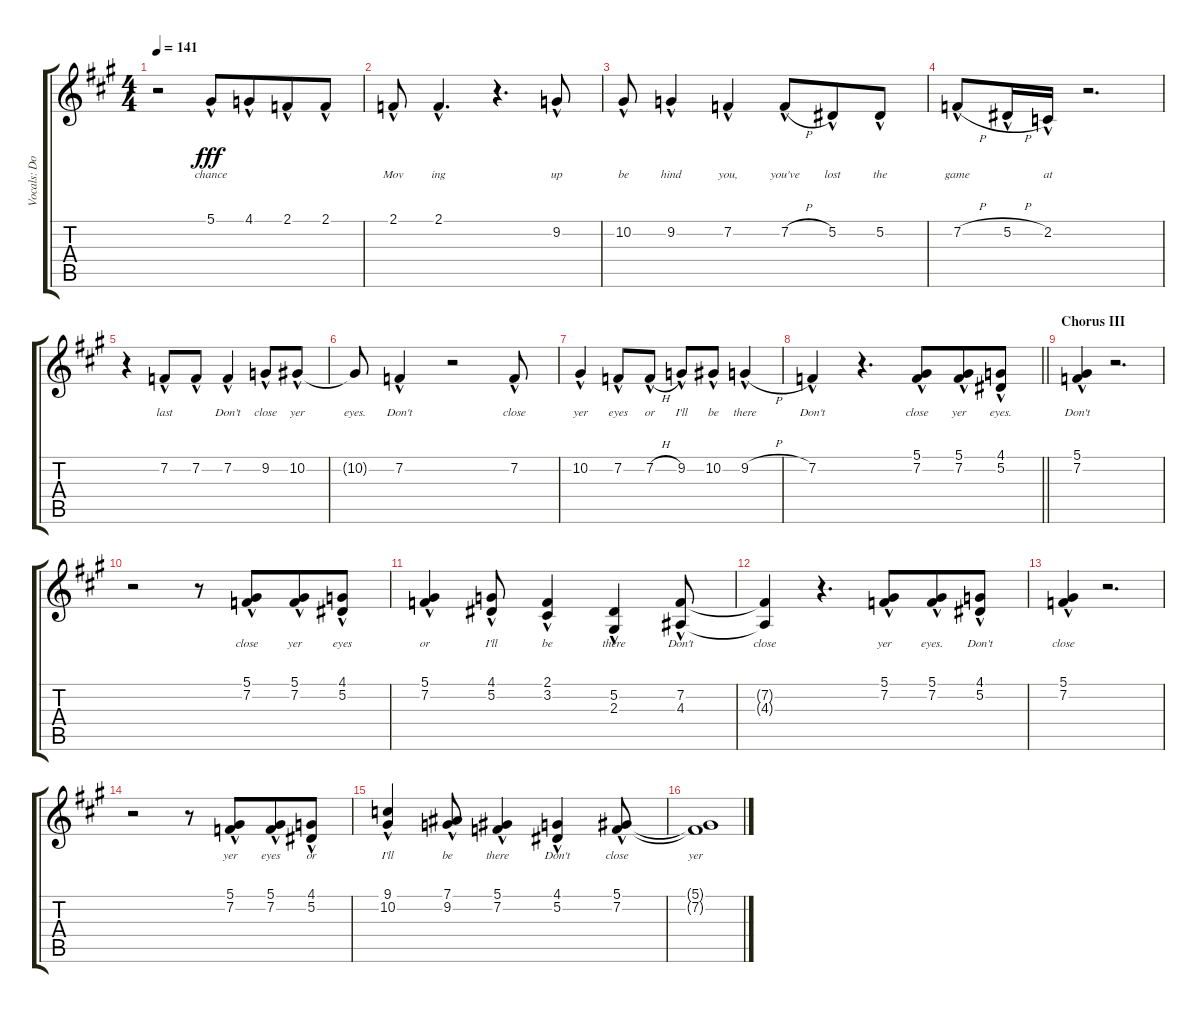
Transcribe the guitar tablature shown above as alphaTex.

\track ("Vocals: Don" "Vocals: Do") {instrument lead2sawtooth}
\staff {score tabs}
\tuning (Eb4 Bb3 Gb3 Db3 Ab2 Eb2) {hide}
\ts (4 4)
\tempo 141
\clef g2
\ks a
r.2{dy fff} 5.1{hac}.8{lyrics (0 "chance") lyrics (1 "") lyrics (2 "") lyrics (3 "") lyrics (4 "")} 4.1{hac}.8{lyrics (0 "") lyrics (1 "") lyrics (2 "") lyrics (3 "") lyrics (4 "") beam merge} 2.1{hac}.8{lyrics (0 "") lyrics (1 "") lyrics (2 "") lyrics (3 "") lyrics (4 "")} 2.1{hac}.8{lyrics (0 "") lyrics (1 "") lyrics (2 "") lyrics (3 "") lyrics (4 "")} |
2.1{hac}.8{lyrics (0 "Mov") lyrics (1 "") lyrics (2 "") lyrics (3 "") lyrics (4 "")} 2.1{hac}.4{d lyrics (0 "ing") lyrics (1 "") lyrics (2 "") lyrics (3 "") lyrics (4 "")} r.4{d} 9.2{hac}.8{lyrics (0 "up") lyrics (1 "") lyrics (2 "") lyrics (3 "") lyrics (4 "")} |
10.2{hac}.8{lyrics (0 "be") lyrics (1 "") lyrics (2 "") lyrics (3 "") lyrics (4 "")} 9.2{hac}.4{lyrics (0 "hind") lyrics (1 "") lyrics (2 "") lyrics (3 "") lyrics (4 "")} 7.2{hac}.4{lyrics (0 "you,") lyrics (1 "") lyrics (2 "") lyrics (3 "") lyrics (4 "")} 7.2{h hac}.8{lyrics (0 "you've") lyrics (1 "") lyrics (2 "") lyrics (3 "") lyrics (4 "") beam merge} 5.2{hac}.8{lyrics (0 "lost") lyrics (1 "") lyrics (2 "") lyrics (3 "") lyrics (4 "")} 5.2{hac}.8{lyrics (0 "the") lyrics (1 "") lyrics (2 "") lyrics (3 "") lyrics (4 "")} |
7.2{h hac}.8{lyrics (0 "game") lyrics (1 "") lyrics (2 "") lyrics (3 "") lyrics (4 "")} 5.2{h hac}.16{lyrics (0 "") lyrics (1 "") lyrics (2 "") lyrics (3 "") lyrics (4 "")} 2.2{hac}.16{lyrics (0 "at") lyrics (1 "") lyrics (2 "") lyrics (3 "") lyrics (4 "")} r.2{d} |
r.4 7.2{hac}.8{lyrics (0 "last") lyrics (1 "") lyrics (2 "") lyrics (3 "") lyrics (4 "")} 7.2{hac}.8{lyrics (0 "") lyrics (1 "") lyrics (2 "") lyrics (3 "") lyrics (4 "")} 7.2{hac}.4{lyrics (0 "Don't") lyrics (1 "") lyrics (2 "") lyrics (3 "") lyrics (4 "")} 9.2{hac}.8{lyrics (0 "close") lyrics (1 "") lyrics (2 "") lyrics (3 "") lyrics (4 "")} 10.2{hac}.8{lyrics (0 "yer") lyrics (1 "") lyrics (2 "") lyrics (3 "") lyrics (4 "")} |
10.2{t}.8{lyrics (0 "eyes.") lyrics (1 "") lyrics (2 "") lyrics (3 "") lyrics (4 "")} 7.2{hac}.4{lyrics (0 "Don't") lyrics (1 "") lyrics (2 "") lyrics (3 "") lyrics (4 "")} r.2 7.2{hac}.8{lyrics (0 "close") lyrics (1 "") lyrics (2 "") lyrics (3 "") lyrics (4 "")} |
10.2{hac}.4{lyrics (0 "yer") lyrics (1 "") lyrics (2 "") lyrics (3 "") lyrics (4 "") beam merge} 7.2{hac}.8{lyrics (0 "eyes") lyrics (1 "") lyrics (2 "") lyrics (3 "") lyrics (4 "")} 7.2{h hac}.8{lyrics (0 "or") lyrics (1 "") lyrics (2 "") lyrics (3 "") lyrics (4 "")} 9.2{hac}.8{lyrics (0 "I'll") lyrics (1 "") lyrics (2 "") lyrics (3 "") lyrics (4 "")} 10.2{hac}.8{lyrics (0 "be") lyrics (1 "") lyrics (2 "") lyrics (3 "") lyrics (4 "")} 9.2{h hac}.4{lyrics (0 "there") lyrics (1 "") lyrics (2 "") lyrics (3 "") lyrics (4 "")} |
\barLineRight lightlight
7.2{hac}.4{lyrics (0 "Don't") lyrics (1 "") lyrics (2 "") lyrics (3 "") lyrics (4 "")} r.4{d} (5.1{hac} 7.2{hac}).8{lyrics (0 "close") lyrics (1 "") lyrics (2 "") lyrics (3 "") lyrics (4 "") beam merge} (5.1{hac} 7.2{hac}).8{lyrics (0 "yer") lyrics (1 "") lyrics (2 "") lyrics (3 "") lyrics (4 "")} (4.1{hac} 5.2{hac}).8{lyrics (0 "eyes.") lyrics (1 "") lyrics (2 "") lyrics (3 "") lyrics (4 "")} |
\section ("" "Chorus III")
(5.1{hac} 7.2{hac}).4{lyrics (0 "Don't") lyrics (1 "") lyrics (2 "") lyrics (3 "") lyrics (4 "")} r.2{d} |
r.2 r.8 (5.1{hac} 7.2{hac}).8{lyrics (0 "close") lyrics (1 "") lyrics (2 "") lyrics (3 "") lyrics (4 "") beam merge} (5.1{hac} 7.2{hac}).8{lyrics (0 "yer") lyrics (1 "") lyrics (2 "") lyrics (3 "") lyrics (4 "")} (4.1{hac} 5.2{hac}).8{lyrics (0 "eyes") lyrics (1 "") lyrics (2 "") lyrics (3 "") lyrics (4 "")} |
(5.1{hac} 7.2{hac}).4{lyrics (0 "or") lyrics (1 "") lyrics (2 "") lyrics (3 "") lyrics (4 "")} (4.1{hac} 5.2{hac}).8{lyrics (0 "I'll") lyrics (1 "") lyrics (2 "") lyrics (3 "") lyrics (4 "")} (2.1{hac} 3.2{hac}).4{lyrics (0 "be") lyrics (1 "") lyrics (2 "") lyrics (3 "") lyrics (4 "")} (5.2{hac} 2.3{hac}).4{lyrics (0 "there") lyrics (1 "") lyrics (2 "") lyrics (3 "") lyrics (4 "")} (7.2{hac} 4.3{hac}).8{lyrics (0 "Don't") lyrics (1 "") lyrics (2 "") lyrics (3 "") lyrics (4 "")} |
(7.2{t} 4.3{t}).4{lyrics (0 "close") lyrics (1 "") lyrics (2 "") lyrics (3 "") lyrics (4 "")} r.4{d} (5.1{hac} 7.2{hac}).8{lyrics (0 "yer") lyrics (1 "") lyrics (2 "") lyrics (3 "") lyrics (4 "") beam merge} (5.1{hac} 7.2{hac}).8{lyrics (0 "eyes.") lyrics (1 "") lyrics (2 "") lyrics (3 "") lyrics (4 "")} (4.1{hac} 5.2{hac}).8{lyrics (0 "Don't") lyrics (1 "") lyrics (2 "") lyrics (3 "") lyrics (4 "")} |
(5.1{hac} 7.2{hac}).4{lyrics (0 "close") lyrics (1 "") lyrics (2 "") lyrics (3 "") lyrics (4 "")} r.2{d} |
r.2 r.8 (5.1{hac} 7.2{hac}).8{lyrics (0 "yer") lyrics (1 "") lyrics (2 "") lyrics (3 "") lyrics (4 "") beam merge} (5.1{hac} 7.2{hac}).8{lyrics (0 "eyes") lyrics (1 "") lyrics (2 "") lyrics (3 "") lyrics (4 "")} (4.1{hac} 5.2{hac}).8{lyrics (0 "or") lyrics (1 "") lyrics (2 "") lyrics (3 "") lyrics (4 "")} |
(9.1{hac} 10.2{hac}).4{lyrics (0 "I'll") lyrics (1 "") lyrics (2 "") lyrics (3 "") lyrics (4 "")} (7.1{hac} 9.2{hac}).8{lyrics (0 "be") lyrics (1 "") lyrics (2 "") lyrics (3 "") lyrics (4 "")} (5.1{hac} 7.2{hac}).4{lyrics (0 "there") lyrics (1 "") lyrics (2 "") lyrics (3 "") lyrics (4 "")} (4.1{hac} 5.2{hac}).4{lyrics (0 "Don't") lyrics (1 "") lyrics (2 "") lyrics (3 "") lyrics (4 "")} (5.1{hac} 7.2{hac}).8{lyrics (0 "close") lyrics (1 "") lyrics (2 "") lyrics (3 "") lyrics (4 "")} |
(5.1{t} 7.2{t}).1{lyrics (0 "yer") lyrics (1 "") lyrics (2 "") lyrics (3 "") lyrics (4 "")}
